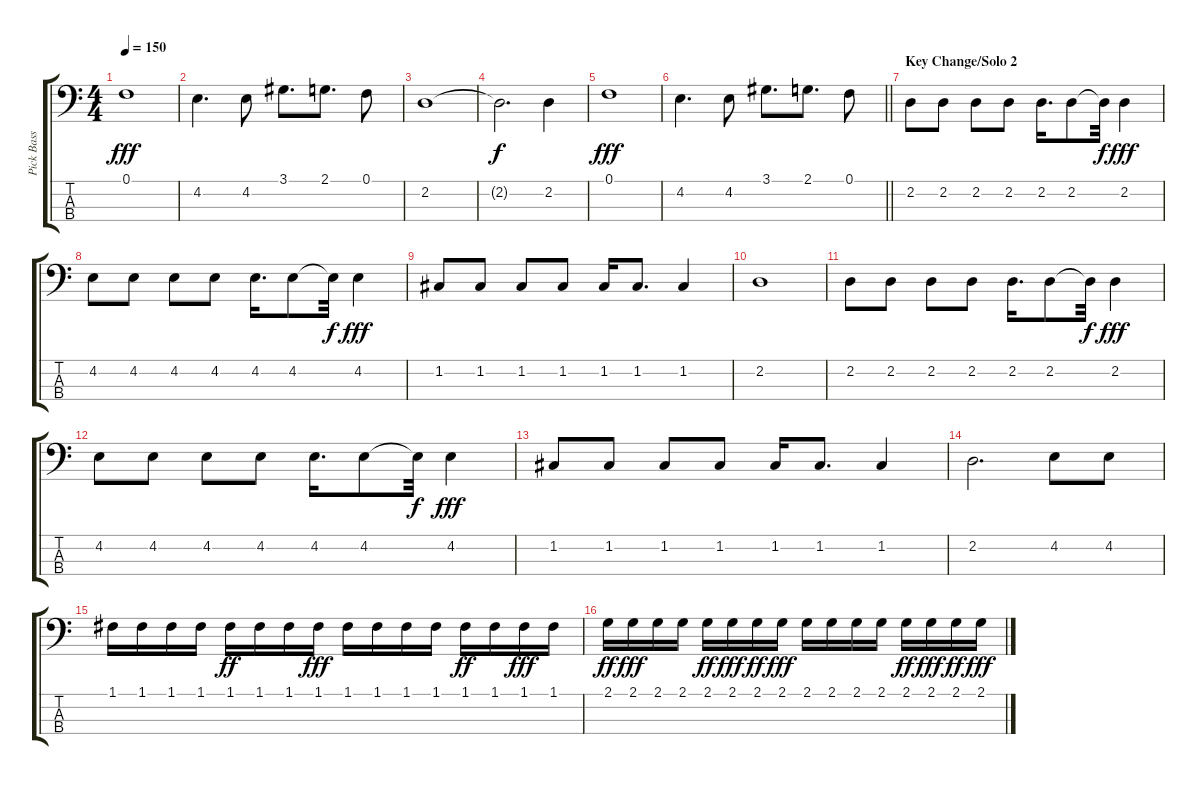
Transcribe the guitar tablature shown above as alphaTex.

\track ("Pick Bass" "Pick Bass") {instrument electricbasspick}
\staff {score tabs}
\tuning (F2 C2 G1 D1) {hide}
\ts (4 4)
\tempo 150
\clef f4
\ks c
0.1.1{dy fff} |
4.2.4{d} 4.2.8 3.1.8{d} 2.1.8{d} 0.1.8 |
2.2.1 |
2.2{t}.2{d dy f} 2.2.4 |
0.1.1{dy fff} |
\barLineRight lightlight
4.2.4{d} 4.2.8 3.1.8{d} 2.1.8{d} 0.1.8 |
\section ("" "Key Change/Solo 2")
2.2.8 2.2.8 2.2.8 2.2.8 2.2.16{d} 2.2.8 2.2{t}.32{dy f} 2.2.4{dy fff} |
4.2.8 4.2.8 4.2.8 4.2.8 4.2.16{d} 4.2.8 4.2{t}.32{dy f} 4.2.4{dy fff} |
1.2.8 1.2.8 1.2.8 1.2.8 1.2.16 1.2.8{d} 1.2.4 |
2.2.1 |
2.2.8 2.2.8 2.2.8 2.2.8 2.2.16{d} 2.2.8 2.2{t}.32{dy f} 2.2.4{dy fff} |
4.2.8 4.2.8 4.2.8 4.2.8 4.2.16{d} 4.2.8 4.2{t}.32{dy f} 4.2.4{dy fff} |
1.2.8 1.2.8 1.2.8 1.2.8 1.2.16 1.2.8{d} 1.2.4 |
2.2.2{d} 4.2.8 4.2.8 |
1.1.16 1.1.16 1.1.16 1.1.16 1.1.16{dy ff} 1.1.16 1.1.16 1.1.16{dy fff} 1.1.16 1.1.16 1.1.16 1.1.16 1.1.16{dy ff} 1.1.16 1.1.16{dy fff} 1.1.16 |
2.1.16{dy ff} 2.1.16{dy fff} 2.1.16 2.1.16 2.1.16{dy ff} 2.1.16{dy fff} 2.1.16{dy ff} 2.1.16{dy fff} 2.1.16 2.1.16 2.1.16 2.1.16 2.1.16{dy ff} 2.1.16{dy fff} 2.1.16{dy ff} 2.1.16{dy fff}
